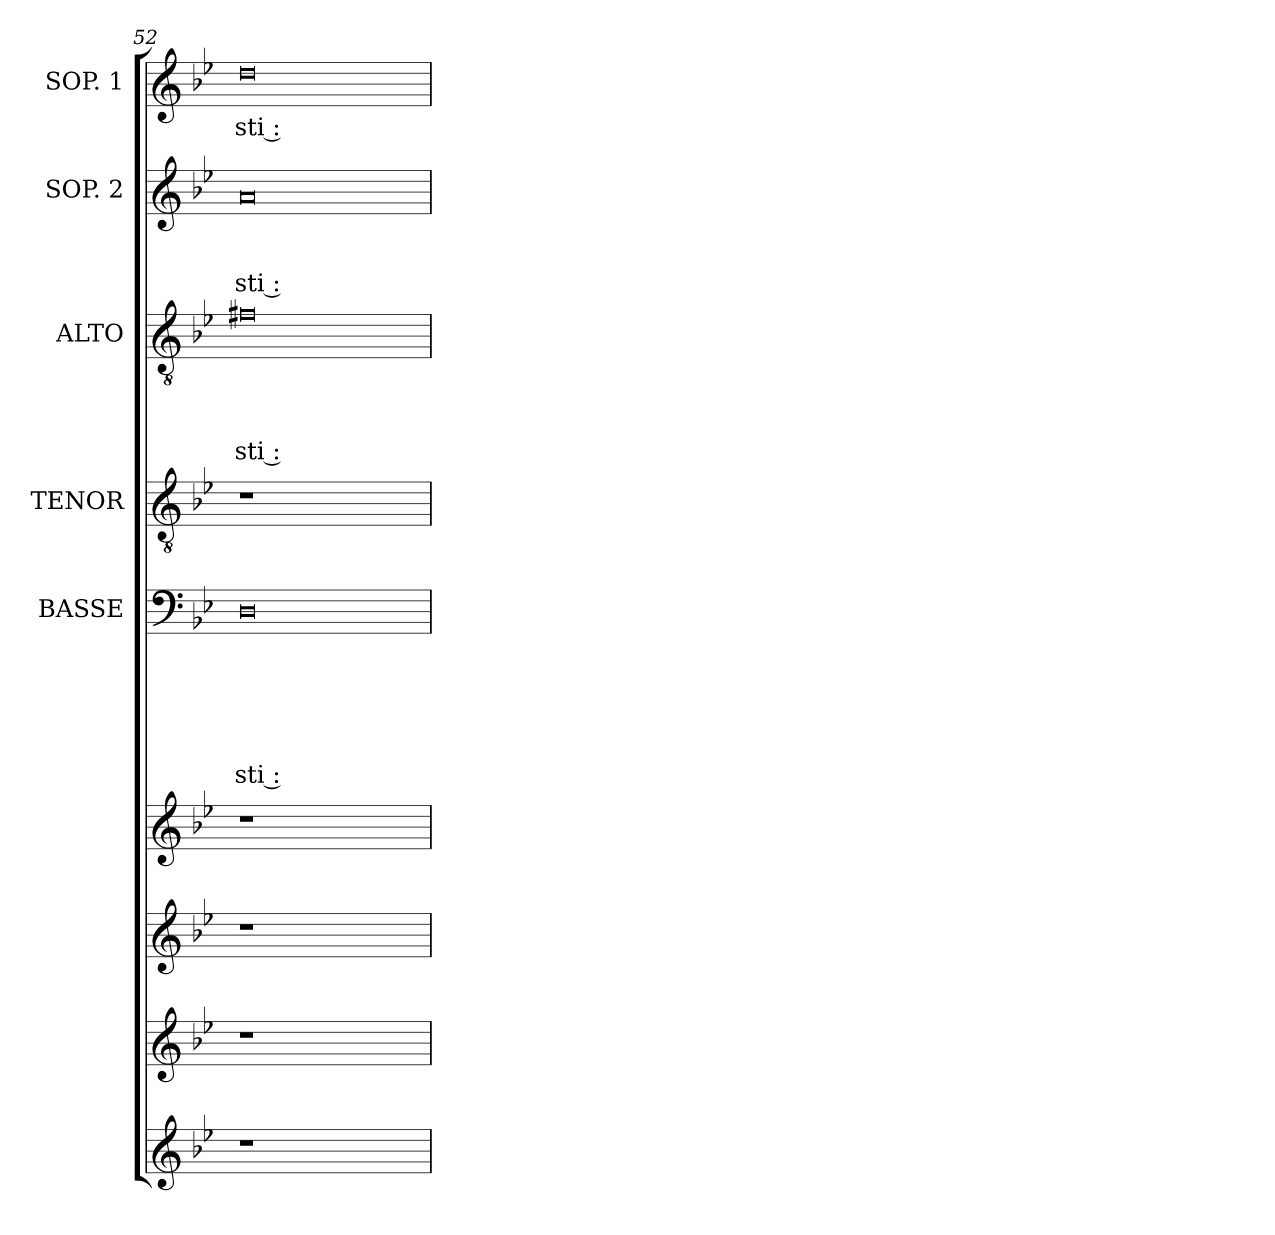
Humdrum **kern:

**kern	**kern	**kern	**kern	**kern	**text	**text	**text	**text	**text	**text	**kern	**kern	**text	**text	**text	**text	**kern	**text	**text	**text	**kern	**text
*part9	*part8	*part7	*part6	*part5	*part5	*part5	*part5	*part5	*part5	*part5	*part4	*part3	*part3	*part3	*part3	*part3	*part2	*part2	*part2	*part2	*part1	*part1
*staff9	*staff8	*staff7	*staff6	*staff5	*staff5	*staff5	*staff5	*staff5	*staff5	*staff5	*staff4	*staff3	*staff3	*staff3	*staff3	*staff3	*staff2	*staff2	*staff2	*staff2	*staff1	*staff1
*	*	*	*	*I"BASSE	*	*	*	*	*	*	*I"TENOR	*I"ALTO	*	*	*	*	*I"SOP. 2	*	*	*	*I"SOP. 1	*
*	*	*	*	*I'BAS.	*	*	*	*	*	*	*I'TEN.	*I'ALT.	*	*	*	*	*I'SOP. 2	*	*	*	*I'SOP. 1	*
*clefG2	*clefG2	*clefG2	*clefG2	*clefF4	*	*	*	*	*	*	*clefGv2	*clefGv2	*	*	*	*	*clefG2	*	*	*	*clefG2	*
*k[b-e-]	*k[b-e-]	*k[b-e-]	*k[b-e-]	*k[b-e-]	*	*	*	*	*	*	*k[b-e-]	*k[b-e-]	*	*	*	*	*k[b-e-]	*	*	*	*k[b-e-]	*
*B-:	*B-:	*B-:	*B-:	*B-:	*	*	*	*	*	*	*B-:	*B-:	*	*	*	*	*B-:	*	*	*	*B-:	*
=52	=52	=52	=52	=52	=52	=52	=52	=52	=52	=52	=52	=52	=52	=52	=52	=52	=52	=52	=52	=52	=52	=52
!	!	!	!	!	!	!	!	!	!	!LO:LY:b	!	!	!	!	!	!LO:LY:b	!	!	!	!LO:LY:b	!	!LO:LY:b
1r	1r	1r	1r	0D	.	.	.	.	.	-sti :	1r	0f#X	.	.	.	-sti :	0a	.	.	-sti :	0dd	-sti :
1ryy	1ryy	1ryy	1ryy	.	.	.	.	.	.	.	1ryy	.	.	.	.	.	.	.	.	.	.	.
=	=	=	=	=	=	=	=	=	=	=	=	=	=	=	=	=	=	=	=	=	=	=
*-	*-	*-	*-	*-	*-	*-	*-	*-	*-	*-	*-	*-	*-	*-	*-	*-	*-	*-	*-	*-	*-	*-
